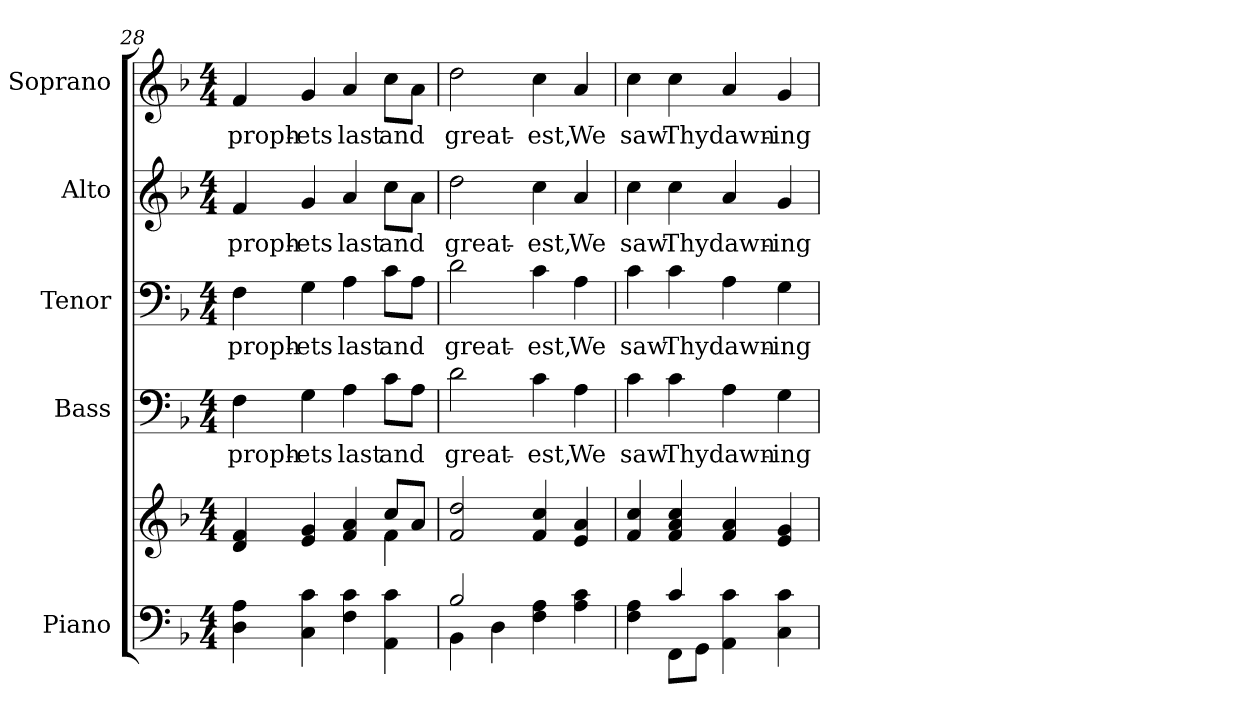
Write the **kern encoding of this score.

**kern	**kern	**kern	**text	**kern	**text	**kern	**text	**kern	**text
*part5	*part5	*part4	*part4	*part3	*part3	*part2	*part2	*part1	*part1
*staff6	*staff5	*staff4	*staff4	*staff3	*staff3	*staff2	*staff2	*staff1	*staff1
*I"Piano	*	*I"Bass	*	*I"Tenor	*	*I"Alto	*	*I"Soprano	*
*I'Pno.	*	*I'B.	*	*I'T.	*	*I'A.	*	*I'S.	*
!!LO:LB:g=z
*clefF4	*clefG2	*clefF4	*	*clefF4	*	*clefG2	*	*clefG2	*
*k[b-]	*k[b-]	*k[b-]	*	*k[b-]	*	*k[b-]	*	*k[b-]	*
*F:	*F:	*F:	*	*F:	*	*F:	*	*F:	*
*M4/4	*M4/4	*M4/4	*	*M4/4	*	*M4/4	*	*M4/4	*
=28	=28	=28	=28	=28	=28	=28	=28	=28	=28
*	*^	*	*	*	*	*	*	*	*
!	!	!	!	!LO:LY:b:color=#000000	!	!	!	!	!	!
!	!	!	!	!	!	!LO:LY:b:color=#000000	!	!	!	!
!	!	!	!	!	!	!	!	!LO:LY:b:color=#000000	!	!
!	!	!	!	!	!	!	!	!	!	!LO:LY:b:color=#000000
4Di\ 4Ai	4di/ 4fi	2ryy	4Fi\	proph-	4Fi\	proph-	4fi/	proph-	4fi/	proph-
!	!	!	!	!LO:LY:b:color=#000000	!	!	!	!	!	!
!	!	!	!	!	!	!LO:LY:b:color=#000000	!	!	!	!
!	!	!	!	!	!	!	!	!LO:LY:b:color=#000000	!	!
!	!	!	!	!	!	!	!	!	!	!LO:LY:b:color=#000000
4Ci\ 4ci	4ei/ 4gi	.	4Gi\	-ets	4Gi\	-ets	4gi/	-ets	4gi/	-ets
!	!	!	!	!LO:LY:b:color=#000000	!	!	!	!	!	!
!	!	!	!	!	!	!LO:LY:b:color=#000000	!	!	!	!
!	!	!	!	!	!	!	!	!LO:LY:b:color=#000000	!	!
!	!	!	!	!	!	!	!	!	!	!LO:LY:b:color=#000000
4Fi\ 4ci	4fi/ 4ai	4ryy	4Ai\	last	4Ai\	last	4ai/	last	4ai/	last
!	!	!	!	!LO:LY:b:color=#000000	!	!	!	!	!	!
!	!	!	!	!	!	!LO:LY:b:color=#000000	!	!	!	!
!	!	!	!	!	!	!	!	!LO:LY:b:color=#000000	!	!
!	!	!	!	!	!	!	!	!	!	!LO:LY:b:color=#000000
4AAi\ 4ci	8cci/L	4fi\	8ci\L	and	8ci\L	and	8cci\L	and	8cci\L	and
.	8ai/J	.	8Ai\J	.	8Ai\J	.	8ai\J	.	8ai\J	.
*	*v	*v	*	*	*	*	*	*	*	*
=29	=29	=29	=29	=29	=29	=29	=29	=29	=29
*^	*	*	*	*	*	*	*	*	*
!	!	!	!	!LO:LY:b:color=#000000	!	!	!	!	!	!
!	!	!	!	!	!	!LO:LY:b:color=#000000	!	!	!	!
!	!	!	!	!	!	!	!	!LO:LY:b:color=#000000	!	!
!	!	!	!	!	!	!	!	!	!	!LO:LY:b:color=#000000
2B-i/	4BB-i\	2fi/ 2ddi	2di\	great-	2di\	great-	2ddi\	great-	2ddi\	great-
.	4Di\	.	.	.	.	.	.	.	.	.
!	!	!	!	!LO:LY:b:color=#000000	!	!	!	!	!	!
!	!	!	!	!	!	!LO:LY:b:color=#000000	!	!	!	!
!	!	!	!	!	!	!	!	!LO:LY:b:color=#000000	!	!
!	!	!	!	!	!	!	!	!	!	!LO:LY:b:color=#000000
4Fi\ 4Ai	2ryy	4fi/ 4cci	4ci\	-est,	4ci\	-est,	4cci\	-est,	4cci\	-est,
!	!	!	!	!LO:LY:b:color=#000000	!	!	!	!	!	!
!	!	!	!	!	!	!LO:LY:b:color=#000000	!	!	!	!
!	!	!	!	!	!	!	!	!LO:LY:b:color=#000000	!	!
!	!	!	!	!	!	!	!	!	!	!LO:LY:b:color=#000000
4Ai\ 4ci	.	4ei/ 4ai	4Ai\	We	4Ai\	We	4ai/	We	4ai/	We
!!LO:PB:g=z
=30	=30	=30	=30	=30	=30	=30	=30	=30	=30	=30
!	!	!	!	!LO:LY:b:color=#000000	!	!	!	!	!	!
!	!	!	!	!	!	!LO:LY:b:color=#000000	!	!	!	!
!	!	!	!	!	!	!	!	!LO:LY:b:color=#000000	!	!
!	!	!	!	!	!	!	!	!	!	!LO:LY:b:color=#000000
4Fi\ 4Ai	4ryy	4fi/ 4cci	4ci\	saw	4ci\	saw	4cci\	saw	4cci\	saw
!	!	!	!	!LO:LY:b:color=#000000	!	!	!	!	!	!
!	!	!	!	!	!	!LO:LY:b:color=#000000	!	!	!	!
!	!	!	!	!	!	!	!	!LO:LY:b:color=#000000	!	!
!	!	!	!	!	!	!	!	!	!	!LO:LY:b:color=#000000
4ci/	8FFi\L	4fi/ 4ai 4cci	4ci\	Thy	4ci\	Thy	4cci\	Thy	4cci\	Thy
.	8GGi\J	.	.	.	.	.	.	.	.	.
!	!	!	!	!LO:LY:b:color=#000000	!	!	!	!	!	!
!	!	!	!	!	!	!LO:LY:b:color=#000000	!	!	!	!
!	!	!	!	!	!	!	!	!LO:LY:b:color=#000000	!	!
!	!	!	!	!	!	!	!	!	!	!LO:LY:b:color=#000000
4AAi\ 4ci	2ryy	4fi/ 4ai	4Ai\	dawn-	4Ai\	dawn-	4ai/	dawn-	4ai/	dawn-
!	!	!	!	!LO:LY:b:color=#000000	!	!	!	!	!	!
!	!	!	!	!	!	!LO:LY:b:color=#000000	!	!	!	!
!	!	!	!	!	!	!	!	!LO:LY:b:color=#000000	!	!
!	!	!	!	!	!	!	!	!	!	!LO:LY:b:color=#000000
4Ci\ 4ci	.	4ei/ 4gi	4Gi\	-ing	4Gi\	-ing	4gi/	-ing	4gi/	-ing
*v	*v	*	*	*	*	*	*	*	*	*
=	=	=	=	=	=	=	=	=	=
*-	*-	*-	*-	*-	*-	*-	*-	*-	*-
